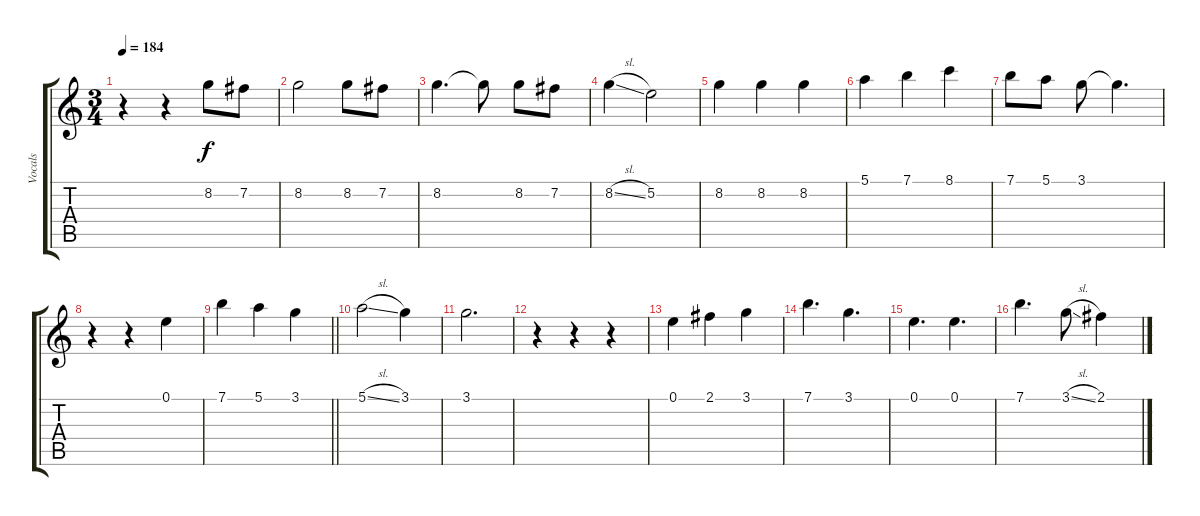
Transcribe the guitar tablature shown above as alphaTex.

\track ("Vocals" "Vocals") {instrument acousticguitarsteel}
\staff {score tabs}
\tuning (E4 B3 G3 D3 A2 E2) {hide}
\ts (3 4)
\tempo 184
\clef g2
\ks c
r.4{dy f} r.4 8.2.8 7.2.8 |
8.2.2 8.2.8 7.2.8 |
8.2.4{d} 8.2{t}.8 8.2.8 7.2.8 |
8.2{sl}.4 5.2.2 |
8.2.4 8.2.4 8.2.4 |
5.1.4 7.1.4 8.1.4 |
7.1.8 5.1.8 3.1.8 3.1{t}.4{d} |
r.4 r.4 0.1.4 |
\barLineRight lightlight
7.1.4 5.1.4 3.1.4 |
5.1{sl}.2 3.1.4 |
3.1.2{d} |
r.4 r.4 r.4 |
0.1.4 2.1.4 3.1.4 |
7.1.4{d} 3.1.4{d} |
0.1.4{d} 0.1.4{d} |
7.1.4{d} 3.1{sl}.8 2.1.4
